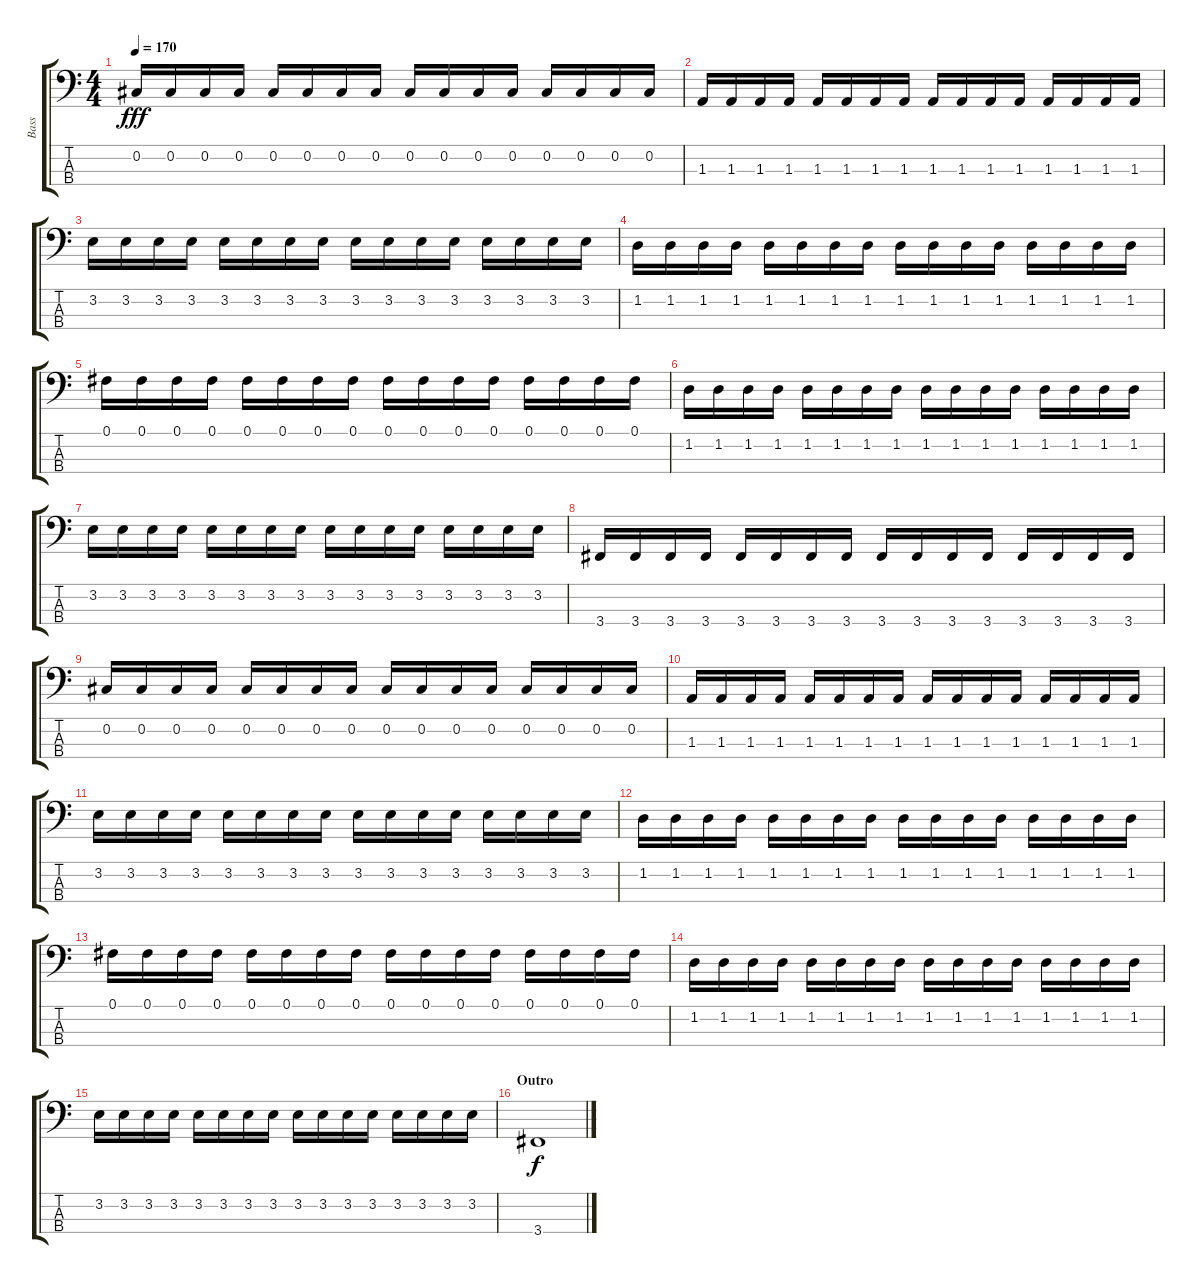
\track ("Bass" "Bass") {instrument electricbasspick}
\staff {score tabs}
\tuning (Gb2 Db2 Ab1 Eb1) {hide}
\ts (4 4)
\tempo 170
\clef f4
\ks c
0.2.16{dy fff} 0.2.16 0.2.16 0.2.16 0.2.16 0.2.16 0.2.16 0.2.16 0.2.16 0.2.16 0.2.16 0.2.16 0.2.16 0.2.16 0.2.16 0.2.16 |
1.3.16 1.3.16 1.3.16 1.3.16 1.3.16 1.3.16 1.3.16 1.3.16 1.3.16 1.3.16 1.3.16 1.3.16 1.3.16 1.3.16 1.3.16 1.3.16 |
3.2.16 3.2.16 3.2.16 3.2.16 3.2.16 3.2.16 3.2.16 3.2.16 3.2.16 3.2.16 3.2.16 3.2.16 3.2.16 3.2.16 3.2.16 3.2.16 |
1.2.16 1.2.16 1.2.16 1.2.16 1.2.16 1.2.16 1.2.16 1.2.16 1.2.16 1.2.16 1.2.16 1.2.16 1.2.16 1.2.16 1.2.16 1.2.16 |
0.1.16 0.1.16 0.1.16 0.1.16 0.1.16 0.1.16 0.1.16 0.1.16 0.1.16 0.1.16 0.1.16 0.1.16 0.1.16 0.1.16 0.1.16 0.1.16 |
1.2.16 1.2.16 1.2.16 1.2.16 1.2.16 1.2.16 1.2.16 1.2.16 1.2.16 1.2.16 1.2.16 1.2.16 1.2.16 1.2.16 1.2.16 1.2.16 |
3.2.16 3.2.16 3.2.16 3.2.16 3.2.16 3.2.16 3.2.16 3.2.16 3.2.16 3.2.16 3.2.16 3.2.16 3.2.16 3.2.16 3.2.16 3.2.16 |
3.4.16 3.4.16 3.4.16 3.4.16 3.4.16 3.4.16 3.4.16 3.4.16 3.4.16 3.4.16 3.4.16 3.4.16 3.4.16 3.4.16 3.4.16 3.4.16 |
0.2.16 0.2.16 0.2.16 0.2.16 0.2.16 0.2.16 0.2.16 0.2.16 0.2.16 0.2.16 0.2.16 0.2.16 0.2.16 0.2.16 0.2.16 0.2.16 |
1.3.16 1.3.16 1.3.16 1.3.16 1.3.16 1.3.16 1.3.16 1.3.16 1.3.16 1.3.16 1.3.16 1.3.16 1.3.16 1.3.16 1.3.16 1.3.16 |
3.2.16 3.2.16 3.2.16 3.2.16 3.2.16 3.2.16 3.2.16 3.2.16 3.2.16 3.2.16 3.2.16 3.2.16 3.2.16 3.2.16 3.2.16 3.2.16 |
1.2.16 1.2.16 1.2.16 1.2.16 1.2.16 1.2.16 1.2.16 1.2.16 1.2.16 1.2.16 1.2.16 1.2.16 1.2.16 1.2.16 1.2.16 1.2.16 |
0.1.16 0.1.16 0.1.16 0.1.16 0.1.16 0.1.16 0.1.16 0.1.16 0.1.16 0.1.16 0.1.16 0.1.16 0.1.16 0.1.16 0.1.16 0.1.16 |
1.2.16 1.2.16 1.2.16 1.2.16 1.2.16 1.2.16 1.2.16 1.2.16 1.2.16 1.2.16 1.2.16 1.2.16 1.2.16 1.2.16 1.2.16 1.2.16 |
3.2.16 3.2.16 3.2.16 3.2.16 3.2.16 3.2.16 3.2.16 3.2.16 3.2.16 3.2.16 3.2.16 3.2.16 3.2.16 3.2.16 3.2.16 3.2.16 |
\section ("" "Outro")
3.4.1{dy f}
